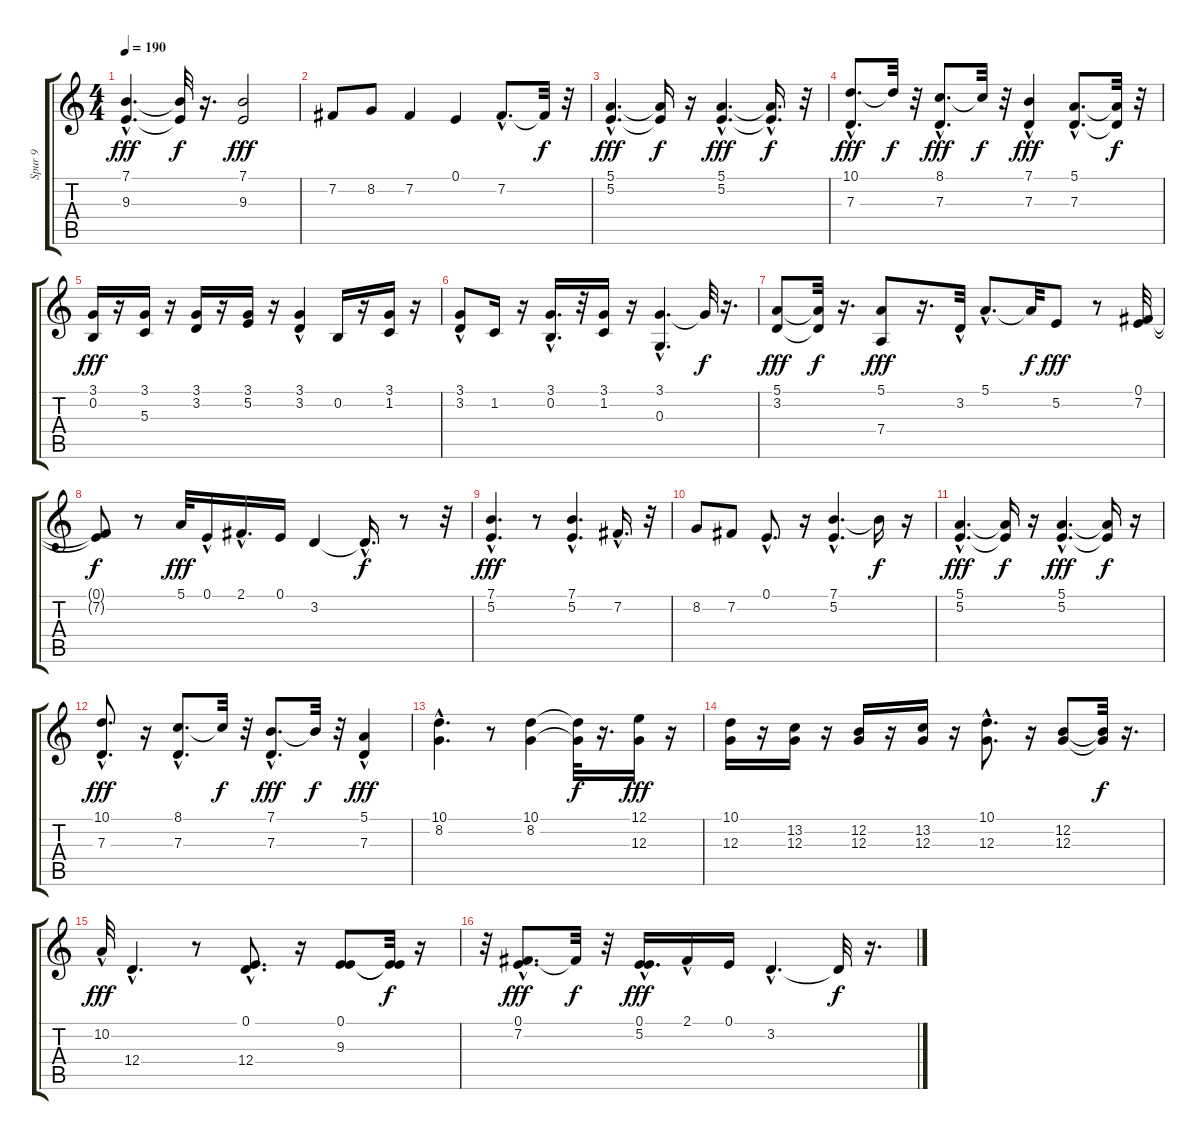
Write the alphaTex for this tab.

\track ("Spur 9" "Spur 9") {instrument violin}
\staff {score tabs}
\tuning (E4 B3 G3 D3 A2 E2) {hide}
\ts (4 4)
\tempo 190
\clef g2
\ks c
(7.1{hac} 9.3{hac}).4{d dy fff} (7.1{t} 9.3{t}).32{dy f} r.16{d} (7.1 9.3).2{dy fff} |
7.2.8 8.2.8 7.2.4 0.1.4 7.2{hac}.8{d} 7.2{t}.32{dy f} r.32 |
(5.1{hac} 5.2{hac}).4{d dy fff} (5.1{t} 5.2{t}).16{dy f} r.16 (5.1{hac} 5.2{hac}).4{d dy fff} (5.1{hac t} 5.2{t}).16{d dy f} r.32 |
(10.1{hac} 7.3{hac}).8{d dy fff} 10.1{t}.32{dy f} r.32 (8.1{hac} 7.3{hac}).8{d dy fff} 8.1{t}.32{dy f} r.32 (7.1 7.3{hac}).4{dy fff} (5.1{hac} 7.3{hac}).8{d} (5.1{t} 7.3{t}).32{dy f} r.32 |
(3.1 0.2).16{dy fff} r.16 (3.1 5.3).16 r.16 (3.1 3.2).16 r.16 (3.1 5.2).16 r.16 (3.1 3.2{hac}).4 0.2.16 r.16 (3.1 1.2).16 r.16 |
(3.1{hac} 3.2).8 1.2.16 r.16 (3.1{hac} 0.2).16{d} r.32 (3.1 1.2).16 r.16 (3.1{hac} 0.3).4{d} 3.1{t}.32{dy f} r.16{d} |
(5.1 3.2).8{dy fff} (5.1{t} 3.2{t}).32{dy f} r.16{d} (5.1 7.4).8{dy fff} r.16{d} 3.2{hac}.32 5.1{hac}.8{d} 5.1{t}.32{dy f} 5.2.8{dy fff} r.8 (0.1 7.2).32 |
(0.1{t} 7.2{t}).8{dy f} r.8 5.1.32{dy fff} 0.1{hac}.16 2.1{hac}.16{d} 0.1.16 3.2.4 3.2{hac t}.16{d dy f} r.8 r.32 |
(7.1{hac} 5.2{hac}).4{d dy fff} r.8 (7.1{hac} 5.2).4{d} 7.2{hac}.16{d} r.32 |
8.2.8 7.2.8 0.1{hac}.8{d} r.16 (7.1{hac} 5.2{hac}).4{d} 7.1{t}.16{dy f} r.16 |
(5.1{hac} 5.2{hac}).4{d dy fff} (5.1{t} 5.2{t}).16{dy f} r.16 (5.1{hac} 5.2{hac}).4{d dy fff} (5.1{t} 5.2{t}).16{dy f} r.16 |
(10.1{hac} 7.3{hac}).8{d dy fff} r.16 (8.1{hac} 7.3{hac}).8{d} 8.1{t}.32{dy f} r.32 (7.1{hac} 7.3{hac}).8{d dy fff} 7.1{t}.32{dy f} r.32 (5.1{hac} 7.3).4{dy fff} |
(10.1{hac} 8.2).4{d} r.8 (10.1 8.2).4 (10.1{t} 8.2{t}).32{dy f} r.16{d} (12.1 12.3).16{dy fff} r.16 |
(10.1 12.3).16 r.16 (13.2 12.3).16 r.16 (12.2 12.3).16 r.16 (13.2 12.3).16 r.16 (10.1{hac} 12.3).8{d} r.16 (12.2 12.3).8 (12.2{t} 12.3{t}).32{dy f} r.16{d} |
10.2{hac}.32{dy fff} 12.4{hac}.4{d} r.8 (0.1{hac} 12.4{hac}).8{d} r.16 (0.1 9.3).8 (0.1{t} 9.3{t}).32{dy f} r.16 |
r.32 (0.1{hac} 7.2{hac}).8{d dy fff} 7.2{t}.32{dy f} r.32 (0.1{hac} 5.2).16{d dy fff} 2.1{hac}.16 0.1.16 3.2{hac}.4{d} 3.2{t}.32{dy f} r.16{d}
